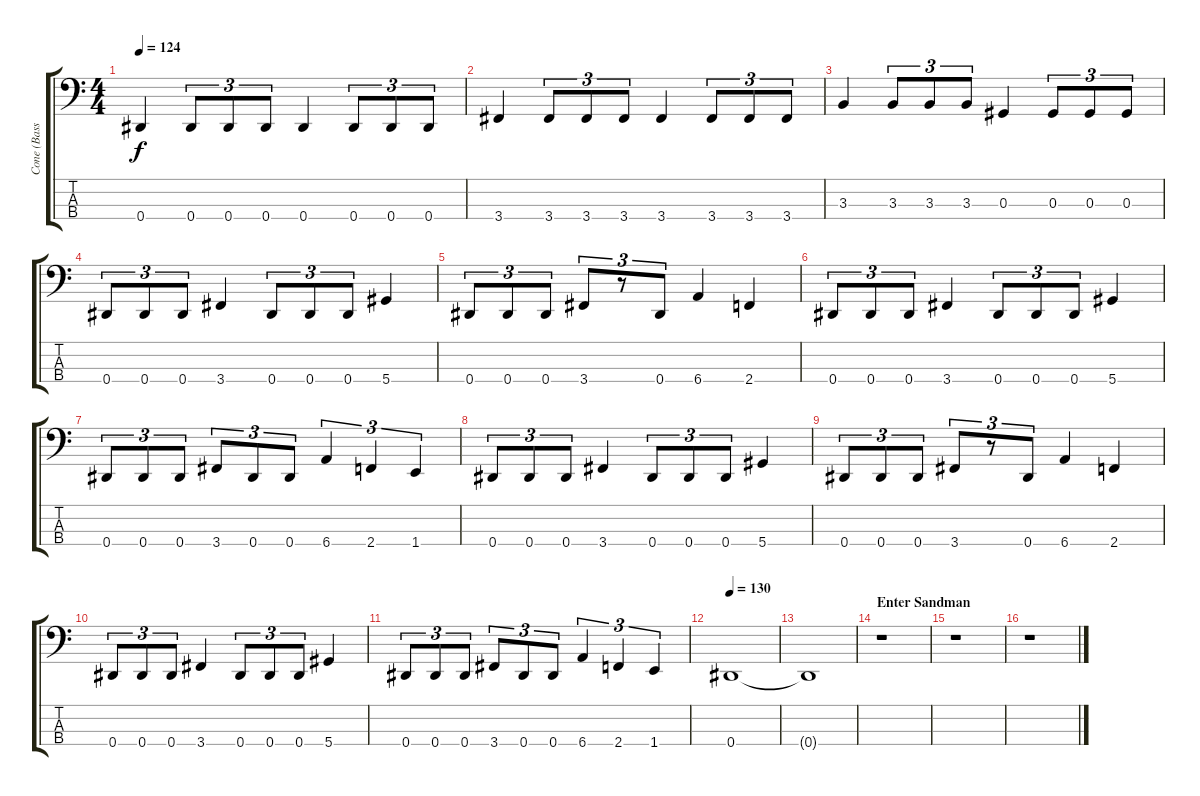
\track ("Cone (Bass)" "Cone (Bass") {instrument electricbasspick}
\staff {score tabs}
\tuning (Gb2 Db2 Ab1 Eb1) {hide}
\ts (4 4)
\tempo 124
\clef f4
\ks c
0.4.4{dy f} 0.4.8{tu (3 2)} 0.4.8{tu (3 2)} 0.4.8{tu (3 2)} 0.4.4 0.4.8{tu (3 2)} 0.4.8{tu (3 2)} 0.4.8{tu (3 2)} |
3.4.4 3.4.8{tu (3 2)} 3.4.8{tu (3 2)} 3.4.8{tu (3 2)} 3.4.4 3.4.8{tu (3 2)} 3.4.8{tu (3 2)} 3.4.8{tu (3 2)} |
3.3.4 3.3.8{tu (3 2)} 3.3.8{tu (3 2)} 3.3.8{tu (3 2)} 0.3.4 0.3.8{tu (3 2)} 0.3.8{tu (3 2)} 0.3.8{tu (3 2)} |
0.4.8{tu (3 2)} 0.4.8{tu (3 2)} 0.4.8{tu (3 2)} 3.4.4 0.4.8{tu (3 2)} 0.4.8{tu (3 2)} 0.4.8{tu (3 2)} 5.4.4 |
0.4.8{tu (3 2)} 0.4.8{tu (3 2)} 0.4.8{tu (3 2)} 3.4.8{tu (3 2)} r.8{tu (3 2)} 0.4.8{tu (3 2)} 6.4.4 2.4.4 |
0.4.8{tu (3 2)} 0.4.8{tu (3 2)} 0.4.8{tu (3 2)} 3.4.4 0.4.8{tu (3 2)} 0.4.8{tu (3 2)} 0.4.8{tu (3 2)} 5.4.4 |
0.4.8{tu (3 2)} 0.4.8{tu (3 2)} 0.4.8{tu (3 2)} 3.4.8{tu (3 2)} 0.4.8{tu (3 2)} 0.4.8{tu (3 2)} 6.4.4{tu (3 2)} 2.4.4{tu (3 2)} 1.4.4{tu (3 2)} |
0.4.8{tu (3 2)} 0.4.8{tu (3 2)} 0.4.8{tu (3 2)} 3.4.4 0.4.8{tu (3 2)} 0.4.8{tu (3 2)} 0.4.8{tu (3 2)} 5.4.4 |
0.4.8{tu (3 2)} 0.4.8{tu (3 2)} 0.4.8{tu (3 2)} 3.4.8{tu (3 2)} r.8{tu (3 2)} 0.4.8{tu (3 2)} 6.4.4 2.4.4 |
0.4.8{tu (3 2)} 0.4.8{tu (3 2)} 0.4.8{tu (3 2)} 3.4.4 0.4.8{tu (3 2)} 0.4.8{tu (3 2)} 0.4.8{tu (3 2)} 5.4.4 |
0.4.8{tu (3 2)} 0.4.8{tu (3 2)} 0.4.8{tu (3 2)} 3.4.8{tu (3 2)} 0.4.8{tu (3 2)} 0.4.8{tu (3 2)} 6.4.4{tu (3 2)} 2.4.4{tu (3 2)} 1.4.4{tu (3 2)} |
\tempo 130
0.4.1{volume 6} |
0.4{t}.1 |
\section ("" "Enter Sandman")
r.1{volume 12} |
r.1 |
r.1
